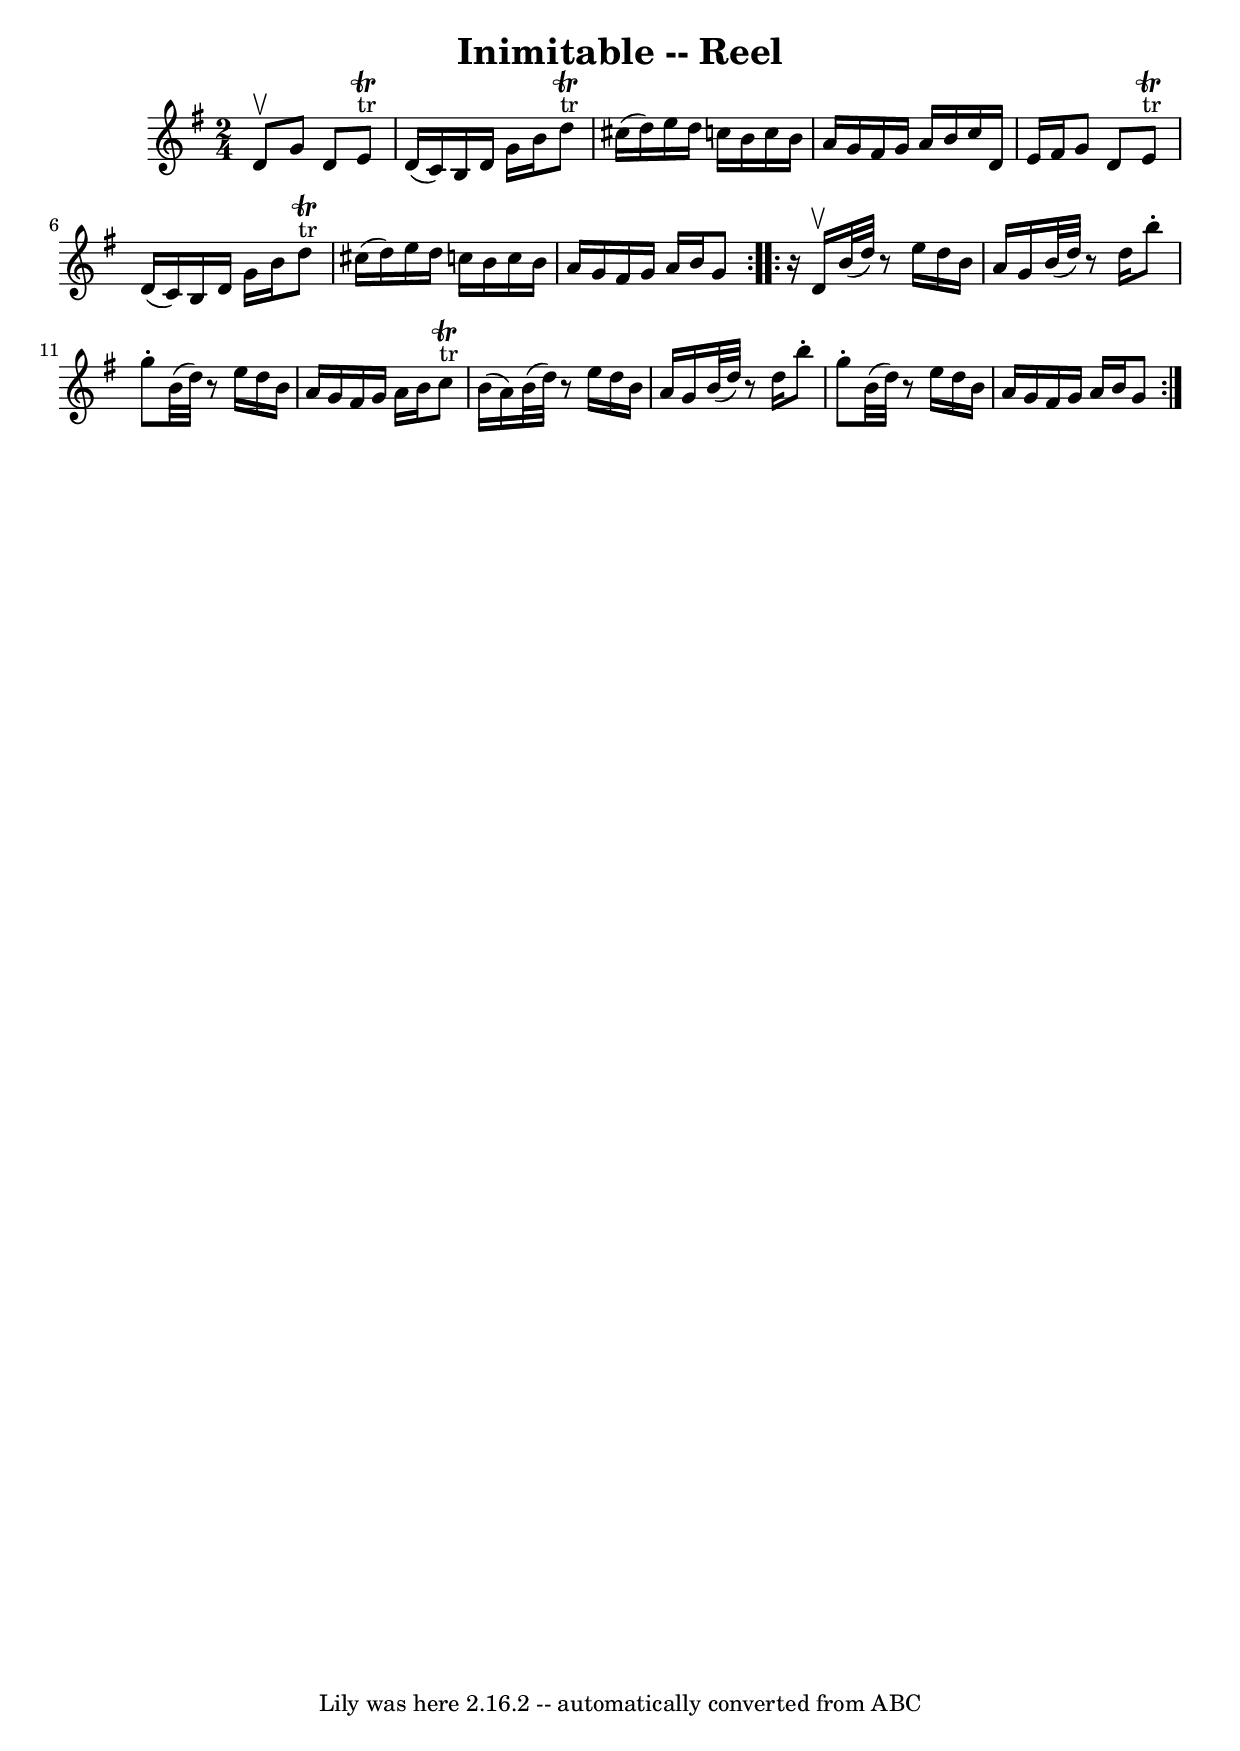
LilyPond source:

\version "2.16.2"
\include "Mammoth.ily"
\header {
  %% book = "Ryan's Mammoth Collection"
  crossRefNumber = "1"
  footnotes = "\\\\274"
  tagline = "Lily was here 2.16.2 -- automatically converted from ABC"
  title = "Inimitable -- Reel"

}
voicedefault =  {



  \repeat volta 2 {

    \time 2/4 
    \key g \major     d'8^\upbow  |
    g'8 d'8 e'8^"tr"^\trill d'16 (c'16)   |
    b16 d'16 g'16 b'16           d''8^"tr"^\trill cis''16 (d''16)    |
    e''16 d''16 c''!16      b'16 c''16 b'16 a'16 g'16     |
    fis'16 g'16 a'16        b'16 c''16 d'16 e'16 fis'16     |
    g'8 d'8 e'8^"tr"^\trill d'16 (c'16)   |
    b16 d'16 g'16 b'16           d''8^"tr"^\trill cis''16 (d''16)    |
    e''16 d''16 c''!16      b'16 c''16 b'16 a'16 g'16     |
    fis'16 g'16 a'16   
    b'16 g'8  
  }     
  \repeat volta 2 {     r16 d'16^\upbow  |
    b'32 (     d''32)   r8 e''16 d''16 b'16 a'16 g'16     |
    b'32 (     d''32)   r8 d''16 b''8-. g''8-.    |
    b'32 (d''32)        r8 e''16 d''16 b'16 a'16 g'16     |
    fis'16 g'16         a'16 b'16 c''8^"tr"^\trill b'16 (a'16)    |
    b'32 (     d''32)   r8 e''16 d''16 b'16 a'16 g'16     |
    b'32 (     d''32)   r8 d''16 b''8-. g''8-.    |
    b'32 (d''32)        r8 e''16 d''16 b'16 a'16 g'16     |
    fis'16 g'16    
    a'16 b'16 g'8  
  }   

}

\score{
  <<

    \context Staff="default"
    {
      \voicedefault 
      
    }

  >>
  \layout {
    
  }
  \midi {
  }

}
